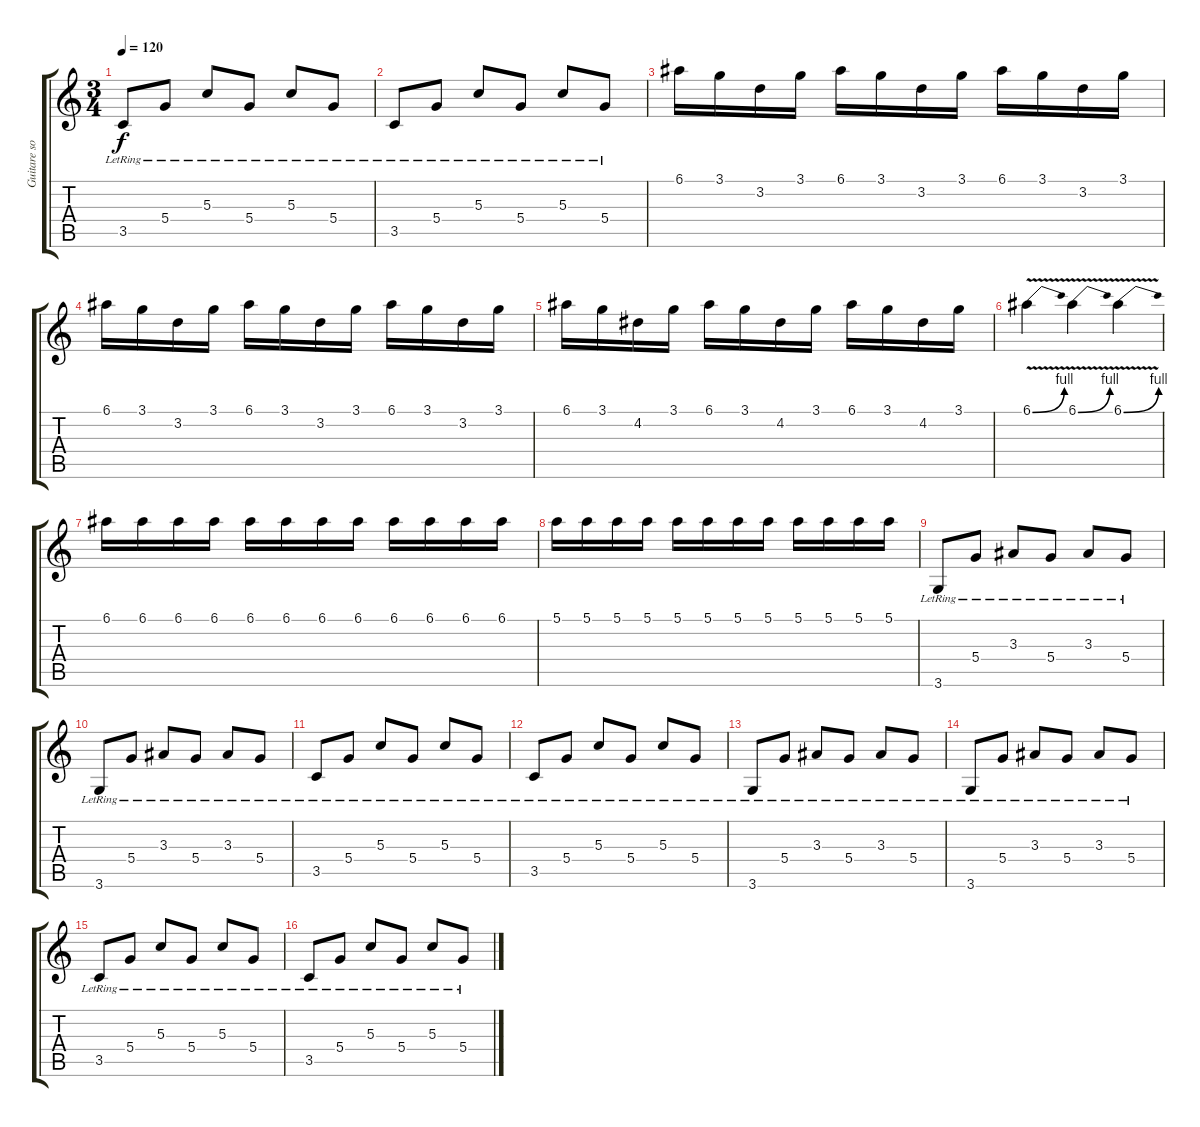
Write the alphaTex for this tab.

\track ("Guitare solo" "Guitare so") {instrument overdrivenguitar}
\staff {score tabs}
\tuning (E4 B3 G3 D3 A2 E2) {hide}
\ts (3 4)
\tempo 120
\clef g2
\ks c
3.5{lr}.8{dy f} 5.4{lr}.8 5.3{lr}.8 5.4{lr}.8 5.3{lr}.8 5.4{lr}.8 |
3.5{lr}.8 5.4{lr}.8 5.3{lr}.8 5.4{lr}.8 5.3{lr}.8 5.4{lr}.8 |
6.1.16 3.1.16 3.2.16 3.1.16 6.1.16 3.1.16 3.2.16 3.1.16 6.1.16 3.1.16 3.2.16 3.1.16 |
6.1.16 3.1.16 3.2.16 3.1.16 6.1.16 3.1.16 3.2.16 3.1.16 6.1.16 3.1.16 3.2.16 3.1.16 |
6.1.16 3.1.16 4.2.16 3.1.16 6.1.16 3.1.16 4.2.16 3.1.16 6.1.16 3.1.16 4.2.16 3.1.16 |
6.1{be (bend 0 0 60 4) v}.4 6.1{be (bend 0 0 60 4) v}.4 6.1{be (bend 0 0 60 4) v}.4 |
6.1.16 6.1.16 6.1.16 6.1.16 6.1.16 6.1.16 6.1.16 6.1.16 6.1.16 6.1.16 6.1.16 6.1.16 |
5.1.16 5.1.16 5.1.16 5.1.16 5.1.16 5.1.16 5.1.16 5.1.16 5.1.16 5.1.16 5.1.16 5.1.16 |
3.6{lr}.8 5.4{lr}.8 3.3{lr}.8 5.4{lr}.8 3.3{lr}.8 5.4{lr}.8 |
3.6{lr}.8 5.4{lr}.8 3.3{lr}.8 5.4{lr}.8 3.3{lr}.8 5.4{lr}.8 |
3.5{lr}.8 5.4{lr}.8 5.3{lr}.8 5.4{lr}.8 5.3{lr}.8 5.4{lr}.8 |
3.5{lr}.8 5.4{lr}.8 5.3{lr}.8 5.4{lr}.8 5.3{lr}.8 5.4{lr}.8 |
3.6{lr}.8 5.4{lr}.8 3.3{lr}.8 5.4{lr}.8 3.3{lr}.8 5.4{lr}.8 |
3.6{lr}.8 5.4{lr}.8 3.3{lr}.8 5.4{lr}.8 3.3{lr}.8 5.4{lr}.8 |
3.5{lr}.8 5.4{lr}.8 5.3{lr}.8 5.4{lr}.8 5.3{lr}.8 5.4{lr}.8 |
3.5{lr}.8 5.4{lr}.8 5.3{lr}.8 5.4{lr}.8 5.3{lr}.8 5.4{lr}.8
